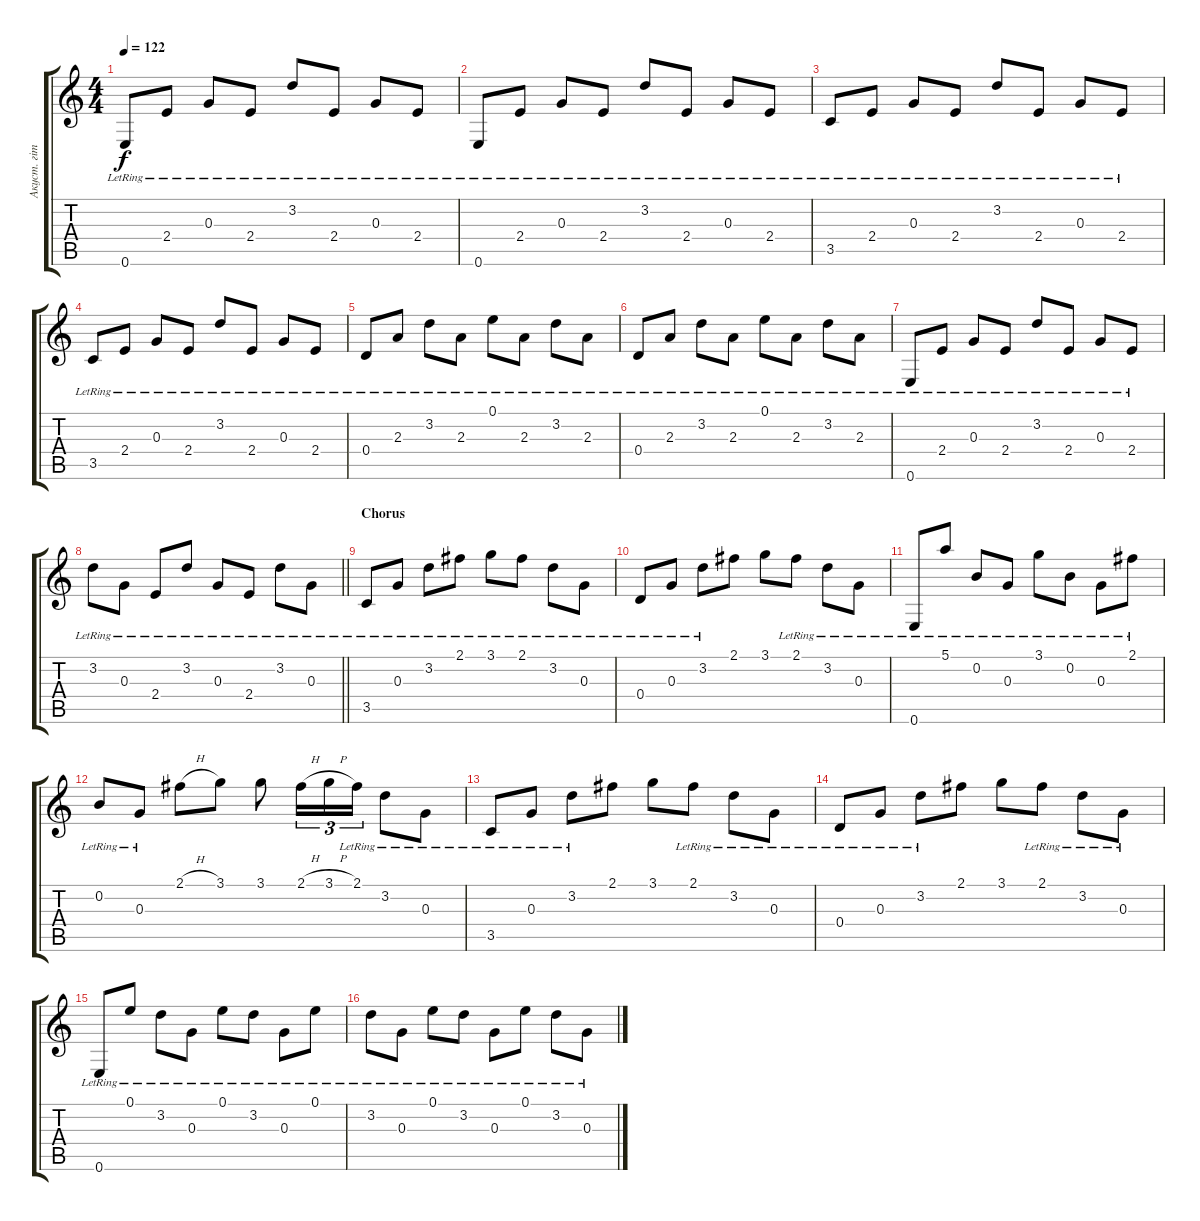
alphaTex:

\track ("Акуст. гітара 1" "Акуст. гіт") {instrument acousticguitarsteel}
\staff {score tabs}
\tuning (E4 B3 G3 D3 A2 E2) {hide}
\ts (4 4)
\tempo 122
\clef g2
\ks c
0.6{lr}.8{dy f} 2.4{lr}.8 0.3{lr}.8 2.4{lr}.8 3.2{lr}.8 2.4{lr}.8 0.3{lr}.8 2.4{lr}.8 |
0.6{lr}.8 2.4{lr}.8 0.3{lr}.8 2.4{lr}.8 3.2{lr}.8 2.4{lr}.8 0.3{lr}.8 2.4{lr}.8 |
3.5{lr}.8 2.4{lr}.8 0.3{lr}.8 2.4{lr}.8 3.2{lr}.8 2.4{lr}.8 0.3{lr}.8 2.4{lr}.8 |
3.5{lr}.8 2.4{lr}.8 0.3{lr}.8 2.4{lr}.8 3.2{lr}.8 2.4{lr}.8 0.3{lr}.8 2.4{lr}.8 |
0.4{lr}.8 2.3{lr}.8 3.2{lr}.8 2.3{lr}.8 0.1{lr}.8 2.3{lr}.8 3.2{lr}.8 2.3{lr}.8 |
0.4{lr}.8 2.3{lr}.8 3.2{lr}.8 2.3{lr}.8 0.1{lr}.8 2.3{lr}.8 3.2{lr}.8 2.3{lr}.8 |
0.6{lr}.8 2.4{lr}.8 0.3{lr}.8 2.4{lr}.8 3.2{lr}.8 2.4{lr}.8 0.3{lr}.8 2.4{lr}.8 |
\barLineRight lightlight
3.2{lr}.8 0.3{lr}.8 2.4{lr}.8 3.2{lr}.8 0.3{lr}.8 2.4{lr}.8 3.2{lr}.8 0.3{lr}.8 |
\section ("" "Chorus")
3.5{lr}.8 0.3{lr}.8 3.2{lr}.8 2.1{lr}.8 3.1{lr}.8 2.1{lr}.8 3.2{lr}.8 0.3{lr}.8 |
0.4{lr}.8 0.3{lr}.8 3.2{lr}.8 2.1.8 3.1.8 2.1{lr}.8 3.2{lr}.8 0.3{lr}.8 |
0.6{lr}.8 5.1{lr}.8 0.2{lr}.8 0.3{lr}.8 3.1{lr}.8 0.2{lr}.8 0.3{lr}.8 2.1{lr}.8 |
0.2{lr}.8 0.3{lr}.8 2.1{h}.8 3.1.8 3.1.8 2.1{h}.16{tu (3 2)} 3.1{h}.16{tu (3 2)} 2.1{lr}.16{tu (3 2)} 3.2{lr}.8 0.3{lr}.8 |
3.5{lr}.8 0.3{lr}.8 3.2{lr}.8 2.1.8 3.1.8 2.1{lr}.8 3.2{lr}.8 0.3{lr}.8 |
0.4{lr}.8 0.3{lr}.8 3.2{lr}.8 2.1.8 3.1.8 2.1{lr}.8 3.2{lr}.8 0.3{lr}.8 |
0.6{lr}.8 0.1{lr}.8 3.2{lr}.8 0.3{lr}.8 0.1{lr}.8 3.2{lr}.8 0.3{lr}.8 0.1{lr}.8 |
3.2{lr}.8 0.3{lr}.8 0.1{lr}.8 3.2{lr}.8 0.3{lr}.8 0.1{lr}.8 3.2{lr}.8 0.3{lr}.8
